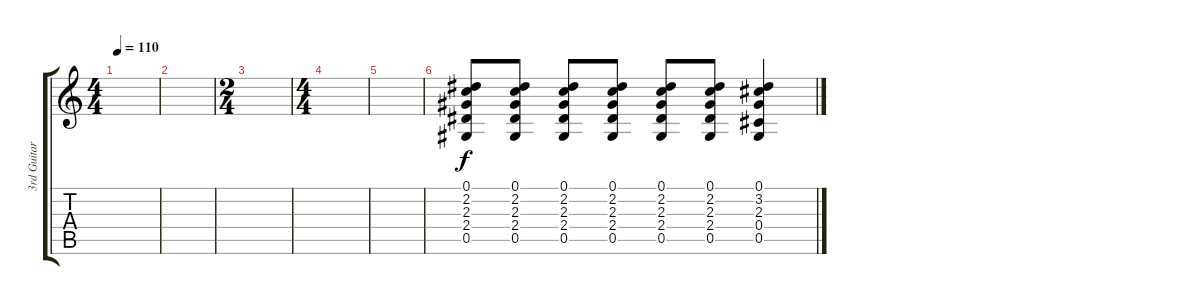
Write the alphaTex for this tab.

\track ("3rd Guitar" "3rd Guitar") {instrument overdrivenguitar}
\staff {score tabs}
\tuning (Eb4 Bb3 Gb3 Db3 Ab2 Eb2) {hide}
\ts (4 4)
\tempo 110
\clef g2
\ks c
|
|
\ts (2 4)
|
\ts (4 4)
|
|
(0.1 2.2 2.3 2.4 0.5).8 (0.1 2.2 2.3 2.4 0.5).8 (0.1 2.2 2.3 2.4 0.5).8 (0.1 2.2 2.3 2.4 0.5).8 (0.1 2.2 2.3 2.4 0.5).8 (0.1 2.2 2.3 2.4 0.5).8 (0.1 3.2 2.3 0.4 0.5).4
